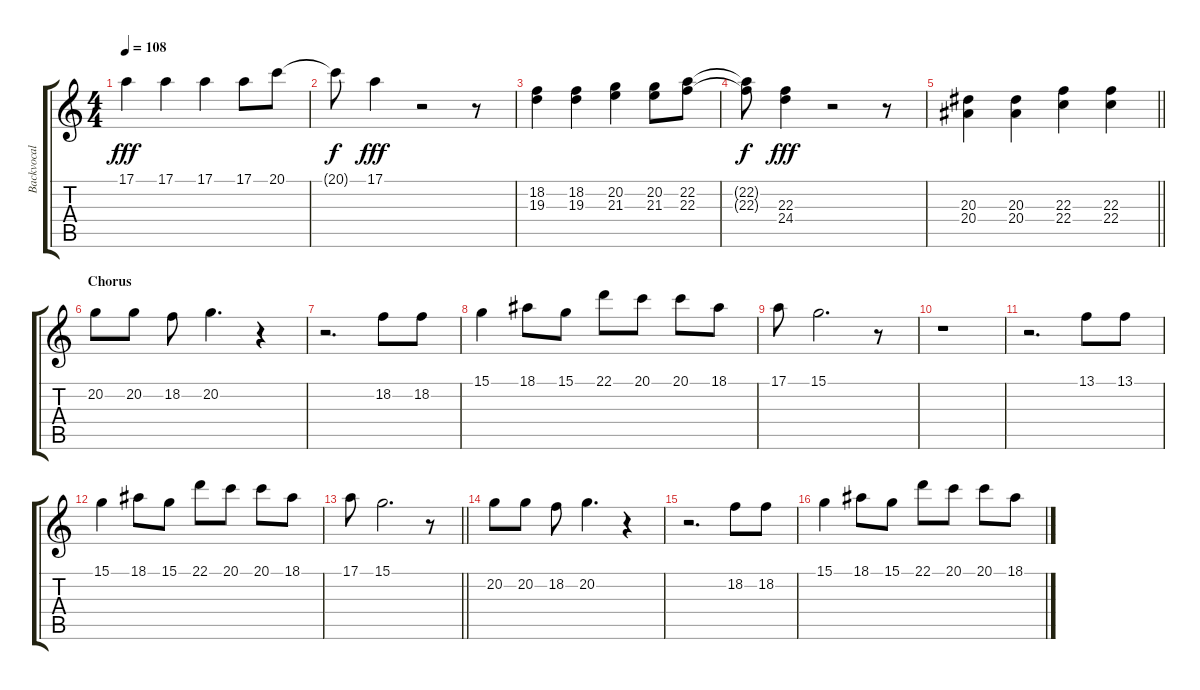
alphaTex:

\track ("Backvocal" "Backvocal") {instrument choiraahs}
\staff {score tabs}
\tuning (E4 B3 G3 D3 A2 E2) {hide}
\ts (4 4)
\tempo 108
\clef g2
\ks c
17.1.4{dy fff} 17.1.4 17.1.4 17.1.8 20.1.8 |
20.1{t}.8{dy f} 17.1.4{dy fff} r.2 r.8 |
(18.2 19.3).4 (18.2 19.3).4 (20.2 21.3).4 (20.2 21.3).8 (22.2 22.3).8 |
(22.2{t} 22.3{t}).8{dy f} (22.3 24.4).4{dy fff} r.2 r.8 |
\barLineRight lightlight
(20.3 20.4).4 (20.3 20.4).4 (22.3 22.4).4 (22.3 22.4).4 |
\section ("" "Chorus")
20.2.8 20.2.8 18.2.8 20.2.4{d} r.4 |
r.2{d} 18.2.8 18.2.8 |
15.1.4 18.1.8 15.1.8 22.1.8 20.1.8 20.1.8 18.1.8 |
17.1.8 15.1.2{d} r.8 |
r.1 |
r.2{d} 13.1.8 13.1.8 |
15.1.4 18.1.8 15.1.8 22.1.8 20.1.8 20.1.8 18.1.8 |
\barLineRight lightlight
17.1.8 15.1.2{d} r.8 |
20.2.8 20.2.8 18.2.8 20.2.4{d} r.4 |
r.2{d} 18.2.8 18.2.8 |
15.1.4 18.1.8 15.1.8 22.1.8 20.1.8 20.1.8 18.1.8
